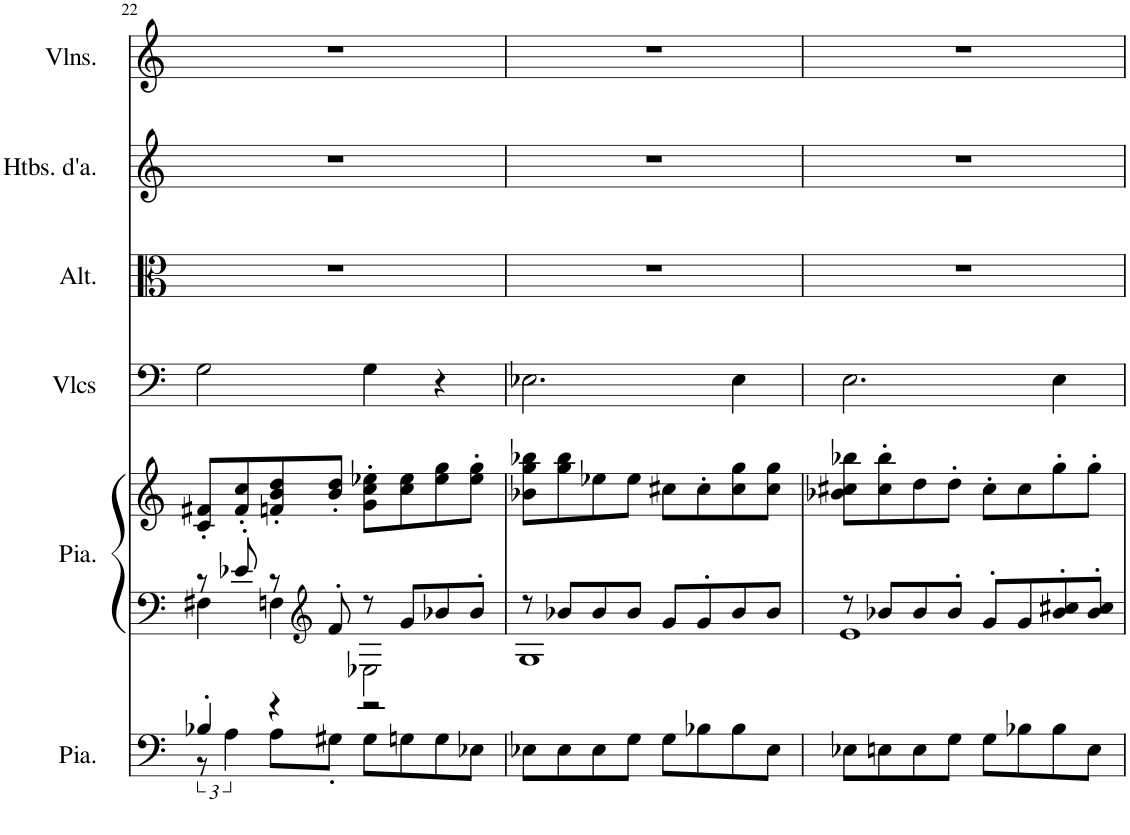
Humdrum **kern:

**kern	**kern	**kern	**kern	**kern	**kern	**kern
*part6	*part5	*part5	*part4	*part3	*part2	*part1
*staff7	*staff6	*staff5	*staff4	*staff3	*staff2	*staff1
*I"Piano, Pedals	*I"Piano, Organ	*	*I"Violoncelles, Bass	*I"Altos, Tenor	*I"Hautbois d'amour, Alto	*I"Violons, Soprano
*I'Pia.	*I'Pia.	*	*I'Vlcs	*I'Alt.	*I'Htbs. d'a.	*I'Vlns.
!!LO:PB:g=z
*clefF4	*clefF4	*clefG2	*clefF4	*clefC3	*clefG2	*clefG2
*	*	*	*	*	*Trd2c3	*
*k[]	*k[]	*k[]	*k[]	*k[]	*k[]	*k[]
*M4/4	*M4/4	*M4/4	*M4/4	*M4/4	*M4/4	*M4/4
=22	=22	=22	=22	=22	=22	=22
*^	*^	*	*	*	*	*
4B-X'/	12r	8r	4F#X\	8c/' 8f#X/'L	2G\	1r	1r	1r
.	6A\	.	.	.	.	.	.	.
.	.	8e-X'/	.	8f#/' 8cc/'	.	.	.	.
4r	8A\L	8r	4Fn\	8fn/' 8b/' 8dd/'	.	.	.	.
*	*	*clefG2	*	*	*	*	*	*
.	8G#X'\J	8f'/	.	8b/' 8dd/'J	.	.	.	.
2r	8G#\L	8r	2E-X\	8g\' 8cc\' 8ee-X\'L	4G\	.	.	.
.	8Gn\	8g/L	.	8cc\ 8ee-\	.	.	.	.
.	8G\	8b-X/	.	8ee-\ 8gg\	4r	.	.	.
.	8E-X\J	8b-'/J	.	8ee-\' 8gg\'J	.	.	.	.
*v	*v	*	*	*	*	*	*	*
=23	=23	=23	=23	=23	=23	=23	=23
8E-X\L	8r	1G	8b-X\ 8gg\ 8bb-X\L	2.E-X\	1r	1r	1r
8E-\	8b-X/L	.	8gg\ 8bb-\	.	.	.	.
8E-\	8b-/	.	8ee-X\	.	.	.	.
8G\J	8b-/J	.	8ee-\J	.	.	.	.
8G\L	8g/L	.	8cc#X\L	.	.	.	.
8B-X\	8g'/	.	8cc#'\	.	.	.	.
8B-\	8b-/	.	8cc#\ 8gg\	4E-\	.	.	.
8E-\J	8b-/J	.	8cc#\ 8gg\J	.	.	.	.
=24	=24	=24	=24	=24	=24	=24	=24
8E-X\L	8r	1e	8b-X\ 8cc#X\ 8bb-X\L	2.E\	1r	1r	1r
8En\	8b-X/L	.	8cc#\' 8bb-\'	.	.	.	.
8E\	8b-/	.	8dd\	.	.	.	.
8G\J	8b-'/J	.	8dd'\J	.	.	.	.
8G\L	8g'/L	.	8cc#'\L	.	.	.	.
8B-X\	8g/	.	8cc#\	.	.	.	.
8B-\	8b-/' 8cc#X/'	.	8gg'\	4E\	.	.	.
8E\J	8b-/' 8cc#/'J	.	8gg'\J	.	.	.	.
*	*v	*v	*	*	*	*	*
=	=	=	=	=	=	=
*-	*-	*-	*-	*-	*-	*-
